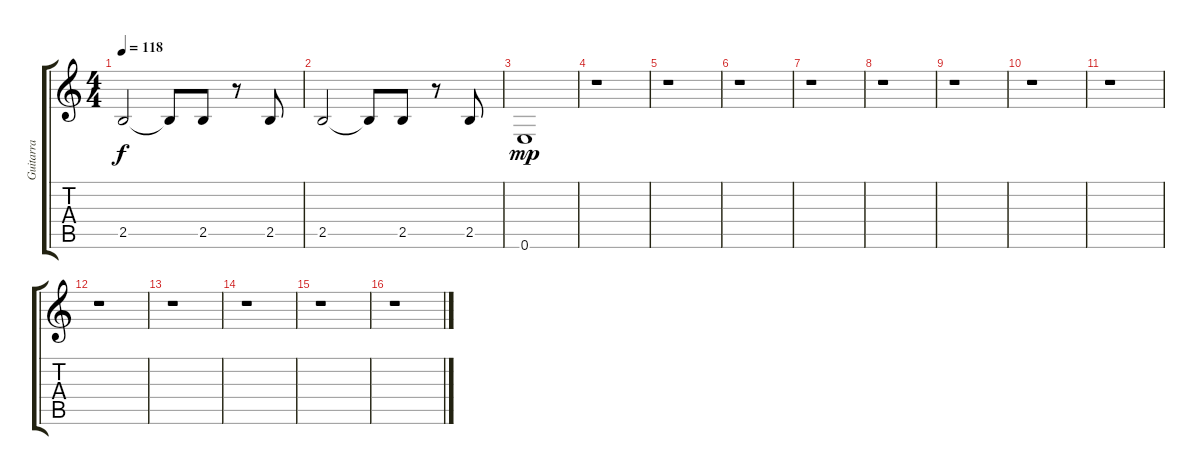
\track ("Guitarra" "Guitarra") {instrument distortionguitar}
\staff {score tabs}
\tuning (E4 B3 G3 D3 A2 E2) {hide}
\ts (4 4)
\tempo 118
\clef g2
\ks c
2.5.2{dy f} 2.5{t}.8 2.5.8 r.8 2.5.8 |
2.5.2 2.5{t}.8 2.5.8 r.8 2.5.8 |
0.6.1{dy mp} |
r.1 |
r.1 |
r.1 |
r.1 |
r.1 |
r.1 |
r.1 |
r.1 |
r.1 |
r.1 |
r.1 |
r.1 |
r.1
